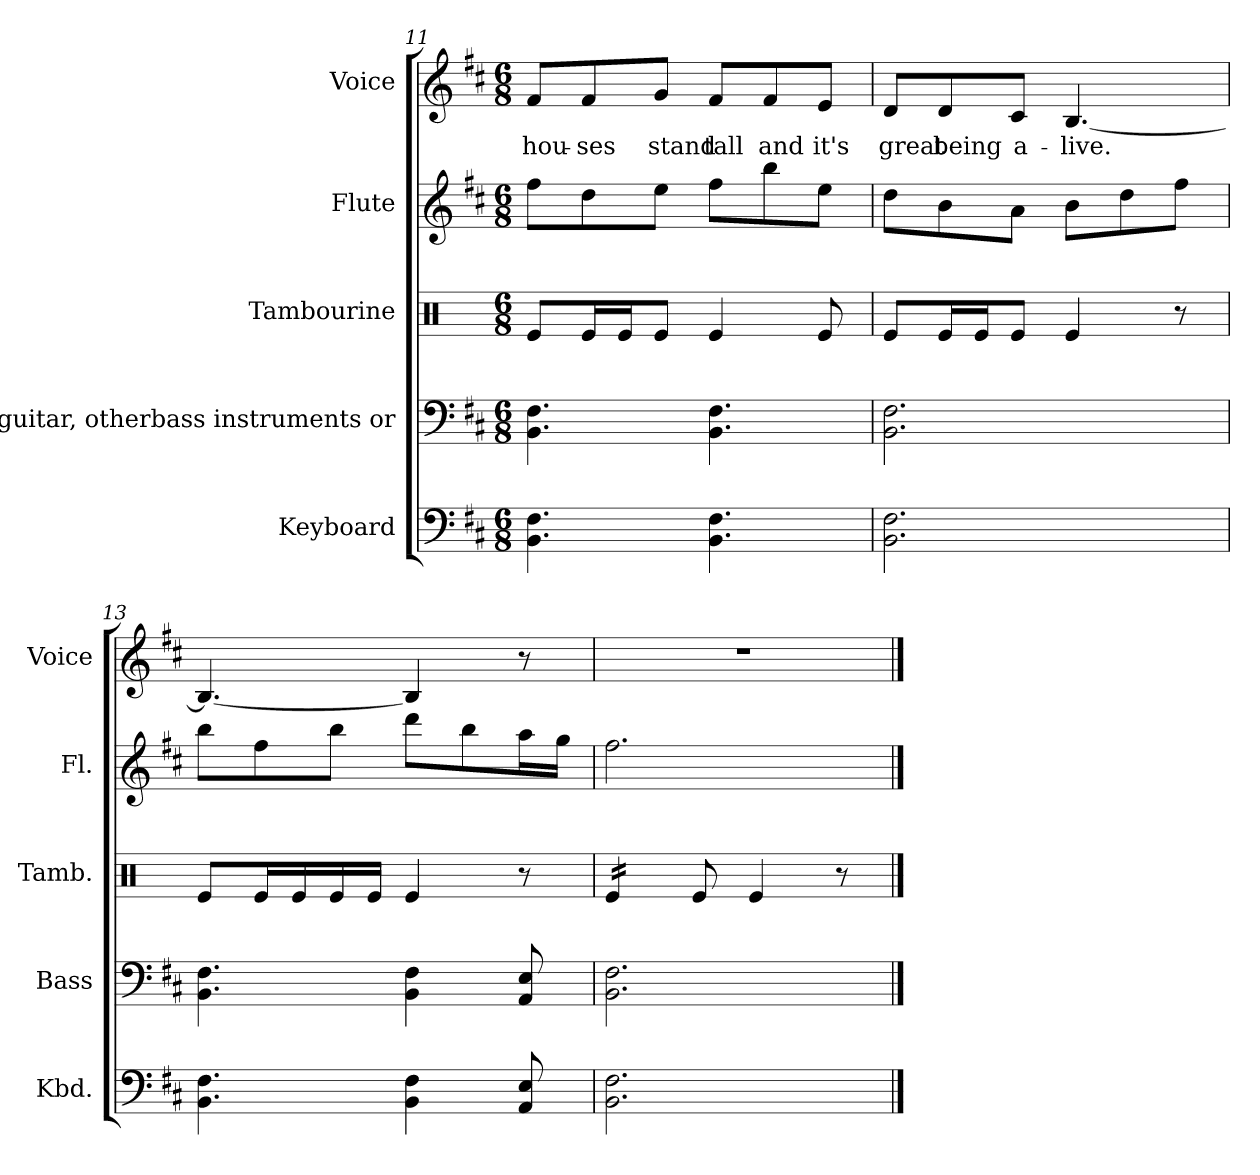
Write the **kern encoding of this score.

**kern	**kern	**kern	**kern	**kern	**text
*part5	*part4	*part3	*part2	*part1	*part1
*staff5	*staff4	*staff3	*staff2	*staff1	*staff1
*I"Keyboard	*I"Bass guitar, otherbass instruments  or	*I"Tambourine	*I"Flute	*I"Voice	*
*I'Kbd.	*I'Bass	*I'Tamb.	*I'Fl.	*I'Voice	*
*clefF4	*clefF4	*clefX	*clefG2	*clefG2	*
*	*ITrd7c12	*	*	*	*
*k[f#c#]	*k[f#c#]	*k[]	*k[f#c#]	*k[f#c#]	*
*D:	*D:	*C:	*D:	*D:	*
*M6/8	*M6/8	*M6/8	*M6/8	*M6/8	*
=11	=11	=11	=11	=11	=11
!	!	!	!	!	!LO:LY:b:color=#000000
4.BBi\ 4.F#i	4.BBBi\ 4.FF#i	8Rei/L	8ff#i\L	8f#i/L	hou-
!	!	!	!	!	!LO:LY:b:color=#000000
.	.	16Rei/L	8ddi\	8f#i/	-ses
.	.	16Rei/J	.	.	.
!	!	!	!	!	!LO:LY:b:color=#000000
.	.	8Rei/J	8eei\J	8gi/J	stand
!	!	!	!	!	!LO:LY:b:color=#000000
4.BBi\ 4.F#i	4.BBBi\ 4.FF#i	4Rei/	8ff#i\L	8f#i/L	tall
!	!	!	!	!	!LO:LY:b:color=#000000
.	.	.	8bbi\	8f#i/	and
!	!	!	!	!	!LO:LY:b:color=#000000
.	.	8Rei/	8eei\J	8ei/J	it's
=12	=12	=12	=12	=12	=12
!	!	!	!	!	!LO:LY:b:color=#000000
2.BBi\ 2.F#i	2.BBBi\ 2.FF#i	8Rei/L	8ddi\L	8di/L	great
!	!	!	!	!	!LO:LY:b:color=#000000
.	.	16Rei/L	8bi\	8di/	being
.	.	16Rei/J	.	.	.
!	!	!	!	!	!LO:LY:b:color=#000000
.	.	8Rei/J	8ai\J	8c#i/J	a-
!	!	!	!	!	!LO:LY:b:color=#000000
.	.	4Rei/	8bi\L	[4.Bi/	-live.
.	.	.	8ddi\	.	.
.	.	8r	8ff#i\J	.	.
=13	=13	=13	=13	=13	=13
4.BBi\ 4.F#i	4.BBBi\ 4.FF#i	8Rei/L	8bbi\L	4.Bi/_	.
.	.	16Rei/L	8ff#i\	.	.
.	.	16Rei/	.	.	.
.	.	16Rei/	8bbi\J	.	.
.	.	16Rei/JJ	.	.	.
4BBi\ 4F#i	4BBBi\ 4FF#i	4Rei/	8dddi\L	4Bi/]	.
.	.	.	8bbi\	.	.
8AAi/ 8Ei	8AAAi/ 8EEi	8r	16aai\L	8r	.
.	.	.	16ggi\JJ	.	.
=14	=14	=14	=14	=14	=14
!	!	!	!	!LO:N:vis=1	!
*	*	*tremolo	*	*	*
2.BBi\ 2.F#i	2.BBBi\ 2.FF#i	16Rei/LL	2.ff#i\	2.r	.
.	.	16Rei/	.	.	.
.	.	16Rei/	.	.	.
.	.	16Rei/JJ	.	.	.
*	*	*Xtremolo	*	*	*
.	.	8Rei/	.	.	.
.	.	4Rei/	.	.	.
.	.	8r	.	.	.
==	==	==	==	==	==
*-	*-	*-	*-	*-	*-
